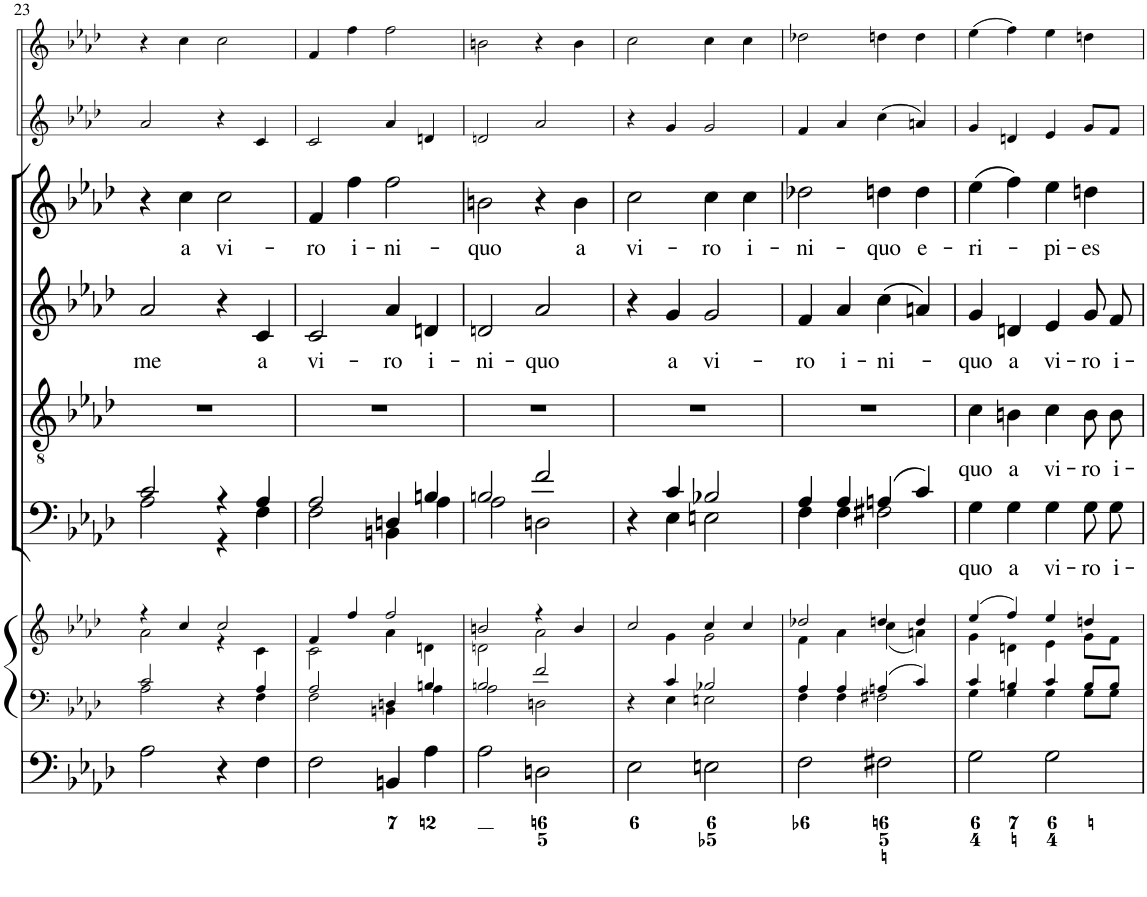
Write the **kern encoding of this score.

**kern	**kern	**kern	**kern	**text	**kern	**text	**kern	**text	**kern	**text	**kern	**kern
*part7	*part7	*part7	*part6	*part6	*part5	*part5	*part4	*part4	*part3	*part3	*part2	*part1
*staff9	*staff8	*staff7	*staff6	*staff6	*staff5	*staff5	*staff4	*staff4	*staff3	*staff3	*staff2	*staff1
*I"Organ	*	*	*I"Voice	*	*I"Tenor	*	*I"Alto	*	*I"Soprano	*	*I"Violin 2	*I"Violin 1  non obbl.
*	*	*	*	*	*	*	*	*	*	*	*I'Vln	*I'Vln
!!LO:PB:g=z
*clefF4	*clefF4	*clefG2	*clefF4	*	*clefGv2	*	*clefG2	*	*clefG2	*	*clefG2	*clefG2
*k[b-e-a-d-]	*k[b-e-a-d-]	*k[b-e-a-d-]	*k[b-e-a-d-]	*	*k[b-e-a-d-]	*	*k[b-e-a-d-]	*	*k[b-e-a-d-]	*	*k[b-e-a-d-]	*k[b-e-a-d-]
*M2/2	*M2/2	*M2/2	*M2/2	*	*M2/2	*	*M2/2	*	*M2/2	*	*M2/2	*M2/2
*met(c|)	*met(c|)	*met(c|)	*met(c|)	*	*met(c|)	*	*met(c|)	*	*met(c|)	*	*met(c|)	*met(c|)
=23	=23	=23	=23	=23	=23	=23	=23	=23	=23	=23	=23	=23
*	*^	*^	*^	*	*	*	*	*	*	*	*	*
!	!	!	!	!	!	!	!	!	!	!	!LO:LY:b	!	!	!	!
2A-\	2c/	2A-\	4r	2a-\	2c/	2A-\	.	1r	.	2a-/	me	4r	.	2a-/	4r
!	!	!	!	!	!	!	!	!	!	!	!	!	!LO:LY:b	!	!
.	.	.	4cc/	.	.	.	.	.	.	.	.	4cc\	a	.	4cc\
!	!	!	!	!	!	!	!	!	!	!	!	!	!LO:LY:b	!	!
4r	4r	4ryy	2cc/	4r	4r	4r	.	.	.	4r	.	2cc\	vi-	4r	2cc\
!	!	!	!	!	!	!	!	!	!	!	!LO:LY:b	!	!	!	!
4F\	4A-/	4F\	.	4c\	4A-/	4F\	.	.	.	4c/	a	.	.	4c/	.
=24	=24	=24	=24	=24	=24	=24	=24	=24	=24	=24	=24	=24	=24	=24	=24
!	!	!	!	!	!	!	!	!	!	!	!LO:LY:b	!	!LO:LY:b	!	!
2F\	2A-/	2F\	4f/	2c\	2A-/	2F\	.	1r	.	2c/	vi-	4f/	-ro	2c/	4f/
!	!	!	!	!	!	!	!	!	!	!	!	!	!LO:LY:b	!	!
.	.	.	4ff/	.	.	.	.	.	.	.	.	4ff\	i-	.	4ff\
!	!	!	!	!	!	!	!	!	!	!	!LO:LY:b	!	!LO:LY:b	!	!
4BBn/	4Dn/	4BBn\	2ff/	4a-\	4Dn/	4BBn\	.	.	.	4a-/	-ro	2ff\	-ni-	4a-/	2ff\
!	!	!	!	!	!	!	!	!	!	!	!LO:LY:b	!	!	!	!
4A-\	4Bn/	4A-\	.	4dn\	4Bn/	4A-\	.	.	.	4dn/	i-	.	.	4dn/	.
=25	=25	=25	=25	=25	=25	=25	=25	=25	=25	=25	=25	=25	=25	=25	=25
!	!	!	!	!	!	!	!	!	!	!	!LO:LY:b	!	!LO:LY:b	!	!
2A-\	2Bn/	2A-\	2bn/	2dn\	2Bn/	2A-\	.	1r	.	2dn/	-ni-	2bn\	-quo	2dn/	2bn\
!	!	!	!	!	!	!	!	!	!	!	!LO:LY:b	!	!	!	!
2Dn\	2f/	2Dn\	4r	2a-\	2f/	2Dn\	.	.	.	2a-/	-quo	4r	.	2a-/	4r
!	!	!	!	!	!	!	!	!	!	!	!	!	!LO:LY:b	!	!
.	.	.	4b/	.	.	.	.	.	.	.	.	4b\	a	.	4b\
=26	=26	=26	=26	=26	=26	=26	=26	=26	=26	=26	=26	=26	=26	=26	=26
!	!	!	!	!	!	!	!	!	!	!	!	!	!LO:LY:b	!	!
2E-\	4r	4ryy	2cc/	4ryy	4r	4ryy	.	1r	.	4r	.	2cc\	vi-	4r	2cc\
!	!	!	!	!	!	!	!	!	!	!	!LO:LY:b	!	!	!	!
.	4c/	4E-\	.	4g\	4c/	4E-\	.	.	.	4g/	a	.	.	4g/	.
!	!	!	!	!	!	!	!	!	!	!	!LO:LY:b	!	!LO:LY:b	!	!
2En\	2B-X/	2En\	4cc/	2g\	2B-X/	2En\	.	.	.	2g/	vi-	4cc\	-ro	2g/	4cc\
!	!	!	!	!	!	!	!	!	!	!	!	!	!LO:LY:b	!	!
.	.	.	4cc/	.	.	.	.	.	.	.	.	4cc\	i-	.	4cc\
=27	=27	=27	=27	=27	=27	=27	=27	=27	=27	=27	=27	=27	=27	=27	=27
!	!	!	!	!	!	!	!	!	!	!	!LO:LY:b	!	!LO:LY:b	!	!
2F\	4A-/	4F\	2dd-X/	4f\	4A-/	4F\	.	1r	.	4f/	-ro	2dd-X\	-ni-	4f/	2dd-X\
!	!	!	!	!	!	!	!	!	!	!	!LO:LY:b	!	!	!	!
.	4A-/	4F\	.	4a-\	4A-/	4F\	.	.	.	4a-/	i-	.	.	4a-/	.
!	!	!	!	!	!	!	!	!	!	!	!LO:LY:b	!	!LO:LY:b	!	!
2F#X\	4An/	2F#X\	4ddn/	(4cc\	(4An/	2F#X\	.	.	.	(4cc\	-ni-	4ddn\	-quo	(4cc\	4ddn\
!	!	!	!	!	!	!	!	!	!	!	!	!	!LO:LY:b	!	!
.	4c/	.	4dd/	4an\)	4c/)	.	.	.	.	4an/)	.	4dd\	e-	4an/)	4dd\
*	*	*	*	*	*v	*v	*	*	*	*	*	*	*	*	*
=28	=28	=28	=28	=28	=28	=28	=28	=28	=28	=28	=28	=28	=28	=28
!	!	!	!	!	!	!LO:LY:b	!	!LO:LY:b	!	!LO:LY:b	!	!LO:LY:b	!	!
2G\	4c/	4G\	(4ee-/	4g\	4G\	quo	4c\	quo	4g/	-quo	(4ee-\	-ri-	4g/	(4ee-\
!	!	!	!	!	!	!LO:LY:b	!	!LO:LY:b	!	!LO:LY:b	!	!	!	!
.	4Bn/	4G\	4ff/)	4dn\	4G\	a	4Bn\	a	4dn/	a	4ff\)	.	4dn/	4ff\)
!	!	!	!	!	!	!LO:LY:b	!	!LO:LY:b	!	!LO:LY:b	!	!LO:LY:b	!	!
2G\	4c/	4G\	4ee-/	4e-\	4G\	vi-	4c\	vi-	4e-/	vi-	4ee-\	-pi-	4e-/	4ee-\
!	!	!	!	!	!	!LO:LY:b	!	!LO:LY:b	!	!LO:LY:b	!	!LO:LY:b	!	!
.	8B/L	8G\L	4ddn/	8g\L	8G\L	-ro	8B\L	-ro	8g/L	-ro	4ddn\	-es	8g/L	4ddn\
!	!	!	!	!	!	!LO:LY:b	!	!LO:LY:b	!	!LO:LY:b	!	!	!	!
.	8B/J	8G\J	.	8f\J	8G\J	i-	8B\J	i-	8f/J	i-	.	.	8f/J	.
*	*v	*v	*	*	*	*	*	*	*	*	*	*	*	*
*	*	*v	*v	*	*	*	*	*	*	*	*	*	*
=	=	=	=	=	=	=	=	=	=	=	=	=
*-	*-	*-	*-	*-	*-	*-	*-	*-	*-	*-	*-	*-
